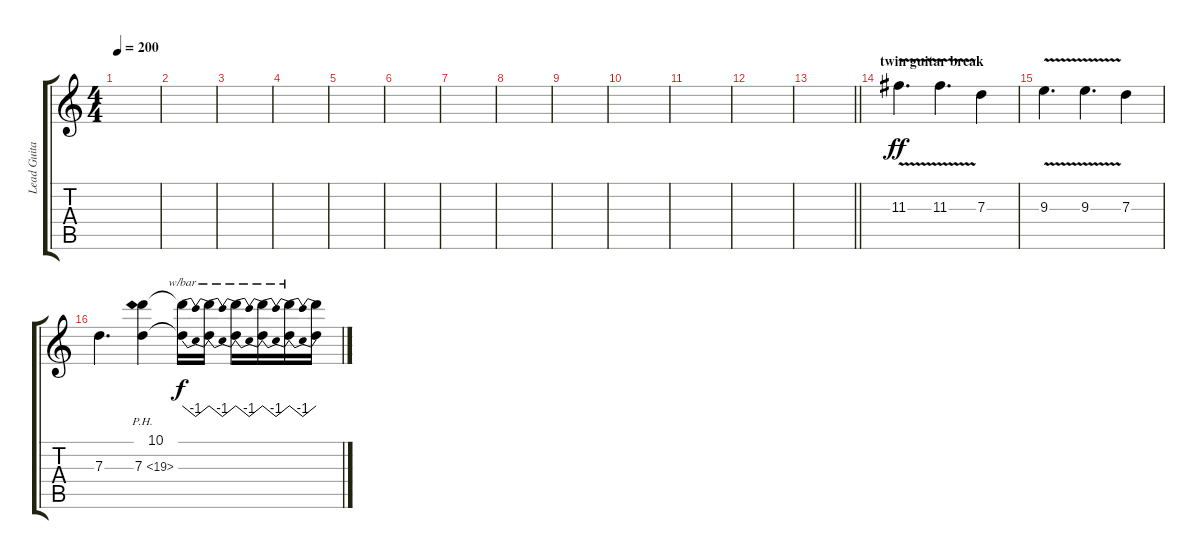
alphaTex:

\track ("Lead Guitar.Herman " "Lead Guita") {instrument overdrivenguitar}
\staff {score tabs}
\tuning (E4 B3 G3 D3 A2 E2) {hide}
\ts (4 4)
\tempo 200
\clef g2
\ks c
|
|
|
|
|
|
|
|
|
|
|
|
\barLineRight lightlight
|
\section ("" "twin guitar break")
11.3{v}.4{d dy ff} 11.3{v}.4{d} 7.3.4 |
9.3{v}.4{d} 9.3{v}.4{d} 7.3.4 |
7.3.4{d} (10.1 7.3{ph 12}).4 (10.1{t} 7.3{t}).16{tbe (dip default 0 0 30 -4 60 0) dy f} (10.1{t} 7.3{t}).16{tbe (dip default 0 0 30 -4 60 0)} (10.1{t} 7.3{t}).16{tbe (dip default 0 0 30 -4 60 0)} (10.1{t} 7.3{t}).16{tbe (dip default 0 0 30 -4 60 0)} (10.1{t} 7.3{t}).16{tbe (dip default 0 0 30 -4 60 0)} (10.1{t} 7.3{t}).16
